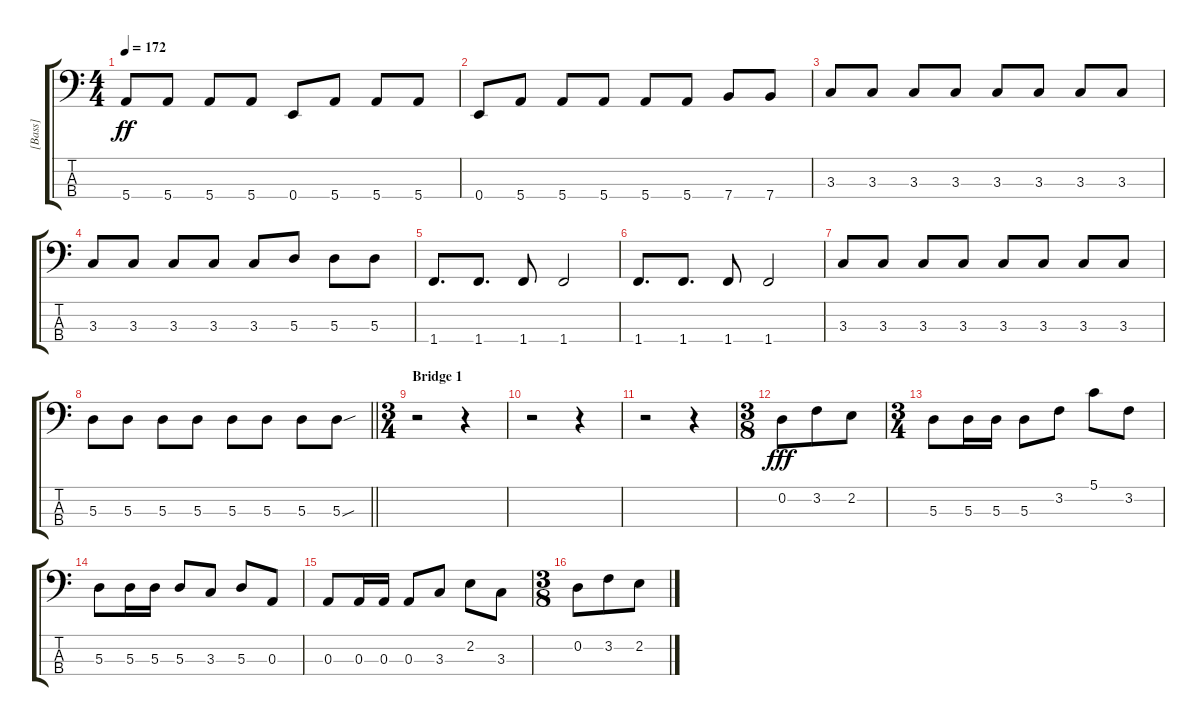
\track ("[Bass]" "[Bass]") {instrument electricbassfinger}
\staff {score tabs}
\tuning (G2 D2 A1 E1) {hide}
\ts (4 4)
\tempo 172
\clef f4
\ks c
5.4.8{dy ff} 5.4.8 5.4.8 5.4.8 0.4.8 5.4.8 5.4.8 5.4.8 |
0.4.8 5.4.8 5.4.8 5.4.8 5.4.8 5.4.8 7.4.8 7.4.8 |
3.3.8 3.3.8 3.3.8 3.3.8 3.3.8 3.3.8 3.3.8 3.3.8 |
3.3.8 3.3.8 3.3.8 3.3.8 3.3.8 5.3.8 5.3.8 5.3.8 |
1.4.8{d} 1.4.8{d} 1.4.8 1.4.2 |
1.4.8{d} 1.4.8{d} 1.4.8 1.4.2 |
3.3.8 3.3.8 3.3.8 3.3.8 3.3.8 3.3.8 3.3.8 3.3.8 |
\barLineRight lightlight
5.3.8 5.3.8 5.3.8 5.3.8 5.3.8 5.3.8 5.3.8 5.3{sou}.8 |
\ts (3 4)
\section ("" "Bridge 1")
r.2 r.4 |
r.2 r.4 |
r.2 r.4 |
\ts (3 8)
0.2.8{dy fff} 3.2.8 2.2.8 |
\ts (3 4)
5.3.8 5.3.16 5.3.16 5.3.8 3.2.8 5.1.8 3.2.8 |
5.3.8 5.3.16 5.3.16 5.3.8 3.3.8 5.3.8 0.3.8 |
0.3.8 0.3.16 0.3.16 0.3.8 3.3.8 2.2.8 3.3.8 |
\ts (3 8)
0.2.8 3.2.8 2.2.8
